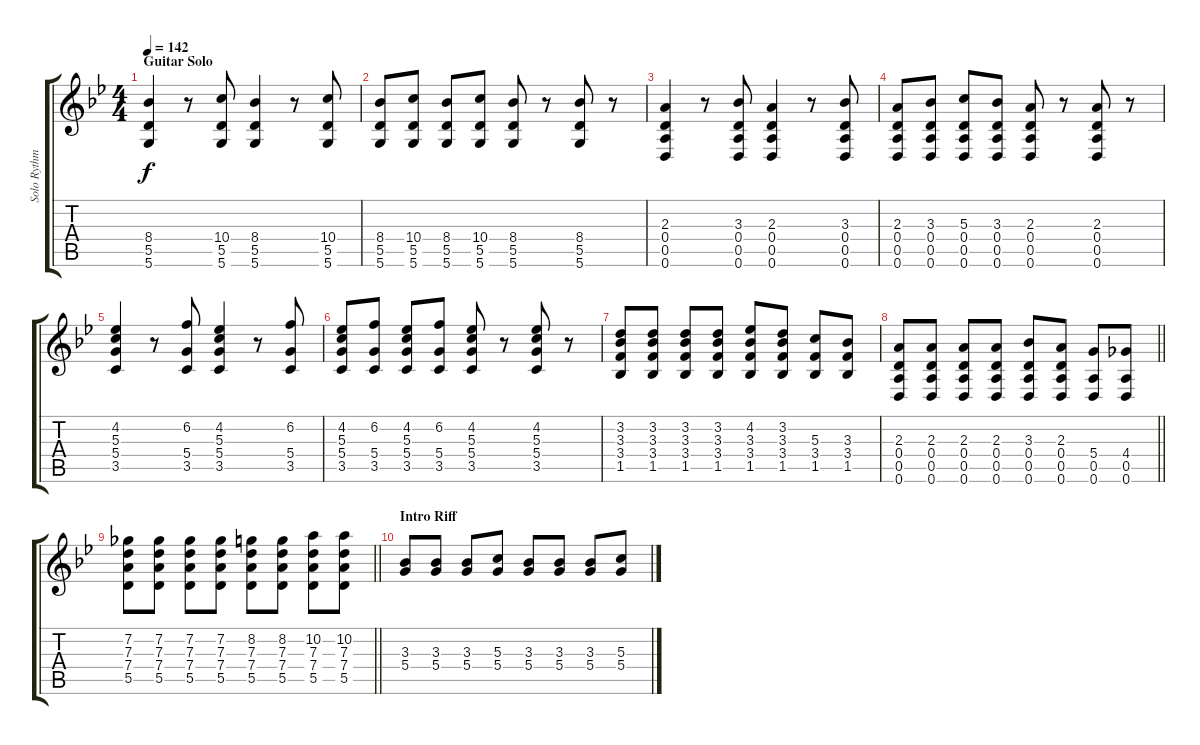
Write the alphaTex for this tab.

\track ("Solo Rythm Guitar" "Solo Rythm") {instrument distortionguitar}
\staff {score tabs}
\tuning (E4 B3 G3 D3 A2 D2) {hide}
\ts (4 4)
\section ("" "Guitar Solo")
\tempo 142
\clef g2
\ks bb
(8.4 5.5 5.6).4{dy f} r.8 (10.4 5.5 5.6).8 (8.4 5.5 5.6).4 r.8 (10.4 5.5 5.6).8 |
(8.4 5.5 5.6).8 (10.4 5.5 5.6).8 (8.4 5.5 5.6).8 (10.4 5.5 5.6).8 (8.4 5.5 5.6).8 r.8 (8.4 5.5 5.6).8 r.8 |
(2.3 0.4 0.5 0.6).4 r.8 (3.3 0.4 0.5 0.6).8 (2.3 0.4 0.5 0.6).4 r.8 (3.3 0.4 0.5 0.6).8 |
(2.3 0.4 0.5 0.6).8 (3.3 0.4 0.5 0.6).8 (5.3 0.4 0.5 0.6).8 (3.3 0.4 0.5 0.6).8 (2.3 0.4 0.5 0.6).8 r.8 (2.3 0.4 0.5 0.6).8 r.8 |
(4.2 5.3 5.4 3.5).4 r.8 (6.2 5.4 3.5).8 (4.2 5.3 5.4 3.5).4 r.8 (6.2 5.4 3.5).8 |
(4.2 5.3 5.4 3.5).8 (6.2 5.4 3.5).8 (4.2 5.3 5.4 3.5).8 (6.2 5.4 3.5).8 (4.2 5.3 5.4 3.5).8 r.8 (4.2 5.3 5.4 3.5).8 r.8 |
(3.2 3.3 3.4 1.5).8 (3.2 3.3 3.4 1.5).8 (3.2 3.3 3.4 1.5).8 (3.2 3.3 3.4 1.5).8 (4.2 3.3 3.4 1.5).8 (3.2 3.3 3.4 1.5).8 (5.3 3.4 1.5).8 (3.3 3.4 1.5).8 |
\barLineRight lightlight
(2.3 0.4 0.5 0.6).8 (2.3 0.4 0.5 0.6).8 (2.3 0.4 0.5 0.6).8 (2.3 0.4 0.5 0.6).8 (3.3 0.4 0.5 0.6).8 (2.3 0.4 0.5 0.6).8 (5.4 0.5 0.6).8 (4.4 0.5 0.6).8 |
\barLineRight lightlight
(7.2 7.3 7.4 5.5).8 (7.2 7.3 7.4 5.5).8 (7.2 7.3 7.4 5.5).8 (7.2 7.3 7.4 5.5).8 (8.2 7.3 7.4 5.5).8 (8.2 7.3 7.4 5.5).8 (10.2 7.3 7.4 5.5).8 (10.2 7.3 7.4 5.5).8 |
\section ("" "Intro Riff")
(3.3 5.4).8 (3.3 5.4).8 (3.3 5.4).8 (5.3 5.4).8 (3.3 5.4).8 (3.3 5.4).8 (3.3 5.4).8 (5.3 5.4).8
